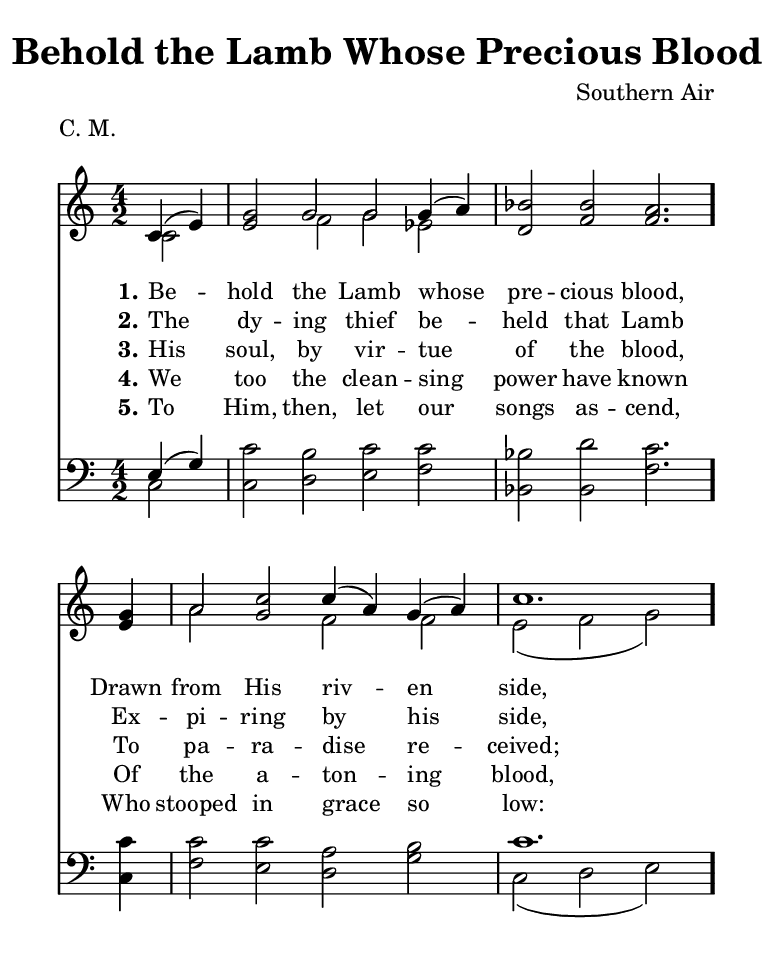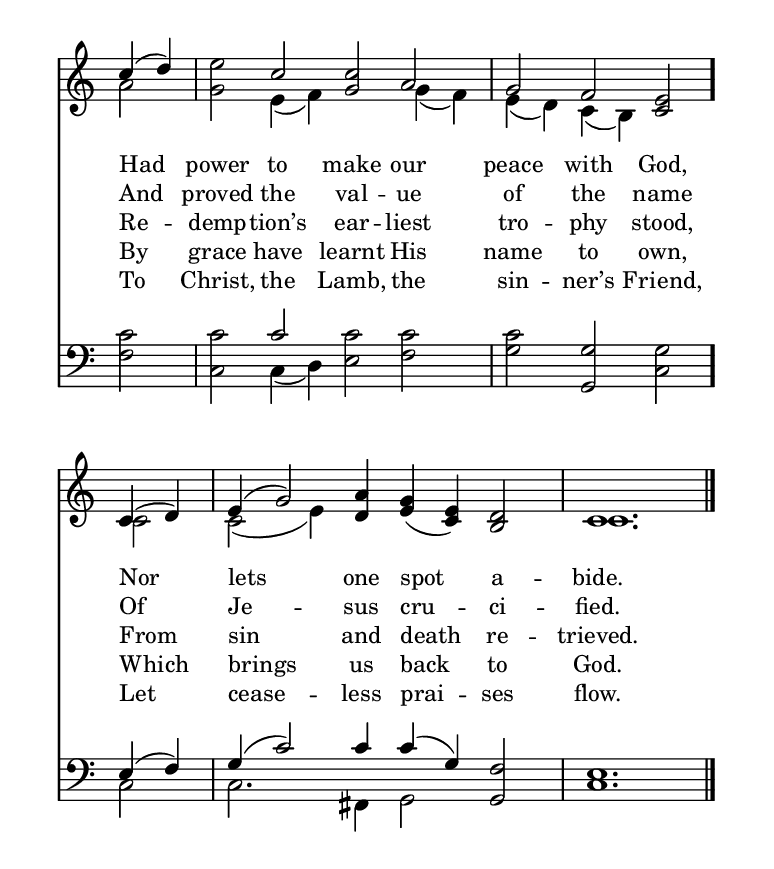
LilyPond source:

\include "common/global.ily"
\paper {
  \include "common/paper.ily"
  ragged-bottom = ##t
  ragged-last-bottom = ##t
  systems-per-page = #(cond (is-eogsized 2) (#t #f))
  %page-count = ##f
}

\header{
  hymnnumber = "62"
  title = "Behold the Lamb Whose Precious Blood"
  tunename = "St. Louis"
  meter = "C. M."
  poet = ""
  composer = "Southern Air"
  %copyright = ""
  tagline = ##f
}

% for fermata in MIDI
ta = { \tempo 2=80 }
tb = { \tempo 2=40 }

global = {
  \include "common/overrides.ily"
  \override Staff.TimeSignature.style = #'numbered
  \time 4/2
  \override Score.MetronomeMark.transparent = ##t % hide all fermata changes too
  \ta
  \key c \major
  \partial 2
  \autoBeamOff
}

notesSoprano = {
\global
\relative c' {

  { c4( e4) | g2 g2 g2 g4( a4) | bes2 bes2 a2. }
  { g4 | a2 c2 c4( a4) g4( a4) | c1. }
  { c4( d4) | e2 c2 c2 a2 | g2 f2 e2 }
%  { c4( d4) | e4( g4) a4 g4( e4) | d2 c1 } % this is how it looks in my probably-mismarked photocopy
  { c4( d4) | e4( g2) a4 g4( e4) d2 | c1. } % I changed the c1 to a c1. at the end to make it fit, and moved the barcheck

  \bar "|."

}
}

notesAlto = {
\global
\relative e' {

  { c2 | e2 f2 g2 ees2 | d2 f2 f2. }
  { e4 | a2 g2 f2 f2 | e2( f2 g2) }
  { a2 | g2 e4( f4) g2 g4( f4) | e4( d4) c4( b4) c2 }
  { c2 | c2( e4) d4 e4( c4) b2 | c1. }

}
}

notesTenor = {
\global
\relative a {

  { e4( g4) | c2 b2 c2 c2 | bes2 d2 c2. }
  { c4 | c2 c2 a2 b2 | c1. }
  { c2 | c2 c2 c2 c2 | c2 g2 g2 }
  { e4( f4) | g4( c2) c4 c4( g4) f2 | e1. }

}
}

notesBass = {
\global
\relative f {

  { c2 | c2 d2 e2 f2 | bes,2 bes2 f'2. }
  { c4 | f2 e2 d2 g2 | c,2( d2 e2) }
  { f2 | c2 c4( d4) e2 f2 | g2 g,2 c2 }
  { c2 | c2. fis,4 g2 g2 | c1. }

}
}

wordsA = \lyricmode {
\set stanza = "1."

Be -- hold the Lamb whose pre -- cious blood, \bar "."
Drawn from His riv -- en side, \bar "." \break
Had power to make our peace with God, \bar "."
Nor lets one spot a -- bide. \bar "." \break

}

wordsB = \lyricmode {
\set stanza = "2."

The dy -- ing thief be -- held that Lamb
Ex -- pi -- ring by his side,
And proved the val -- ue of the name
Of Je -- sus cru -- ci -- fied.

}

wordsC = \lyricmode {
\set stanza = "3."

His soul, by vir -- tue of the blood,
To pa -- ra -- dise re -- ceived;
Re -- demp -- tion’s ear -- liest tro -- phy stood,
From sin and death re -- trieved.

}

wordsD = \lyricmode {
\set stanza = "4."

We too the clean -- sing power have known
Of the a -- ton -- ing blood,
By grace have learnt His name to own,
Which brings us back to God.

}

wordsE = \lyricmode {
\set stanza = "5."

To Him, then, let our songs as -- cend,
Who stooped in grace so low:
To Christ, the Lamb, the sin -- ner’s Friend,
Let cease -- less prai -- ses flow.

}

\score {
  \context ChoirStaff <<
    \context Staff = upper <<
      \set ChoirStaff.systemStartDelimiter = #'SystemStartBar
      \set ChoirStaff.printPartCombineTexts = ##f
      \partcombine #'(2 . 9) \notesSoprano \notesAlto
      \context NullVoice = sopranos { \voiceOne << \notesSoprano >> }
      \context NullVoice = altos { \voiceTwo << \notesAlto >> }
      \context Lyrics = one   \lyricsto sopranos \wordsA
      \context Lyrics = two   \lyricsto sopranos \wordsB
      \context Lyrics = three \lyricsto sopranos \wordsC
      \context Lyrics = four  \lyricsto sopranos \wordsD
      \context Lyrics = five  \lyricsto sopranos \wordsE
    >>
    \context Staff = men <<
      \clef bass
      \set ChoirStaff.printPartCombineTexts = ##f
      \partcombine #'(2 . 9) \notesTenor \notesBass
      \context NullVoice = tenors { \voiceOne << \notesTenor >> }
      \context NullVoice = basses { \voiceTwo << \notesBass >> }
    >>
  >>
  \layout {
    \include "common/layout.ily"
  }
  \midi{
    \include "common/midi.ily"
  }
}

\version "2.19.49"  % necessary for upgrading to future LilyPond versions.

% vi:set et ts=2 sw=2 ai nocindent syntax=lilypond:
